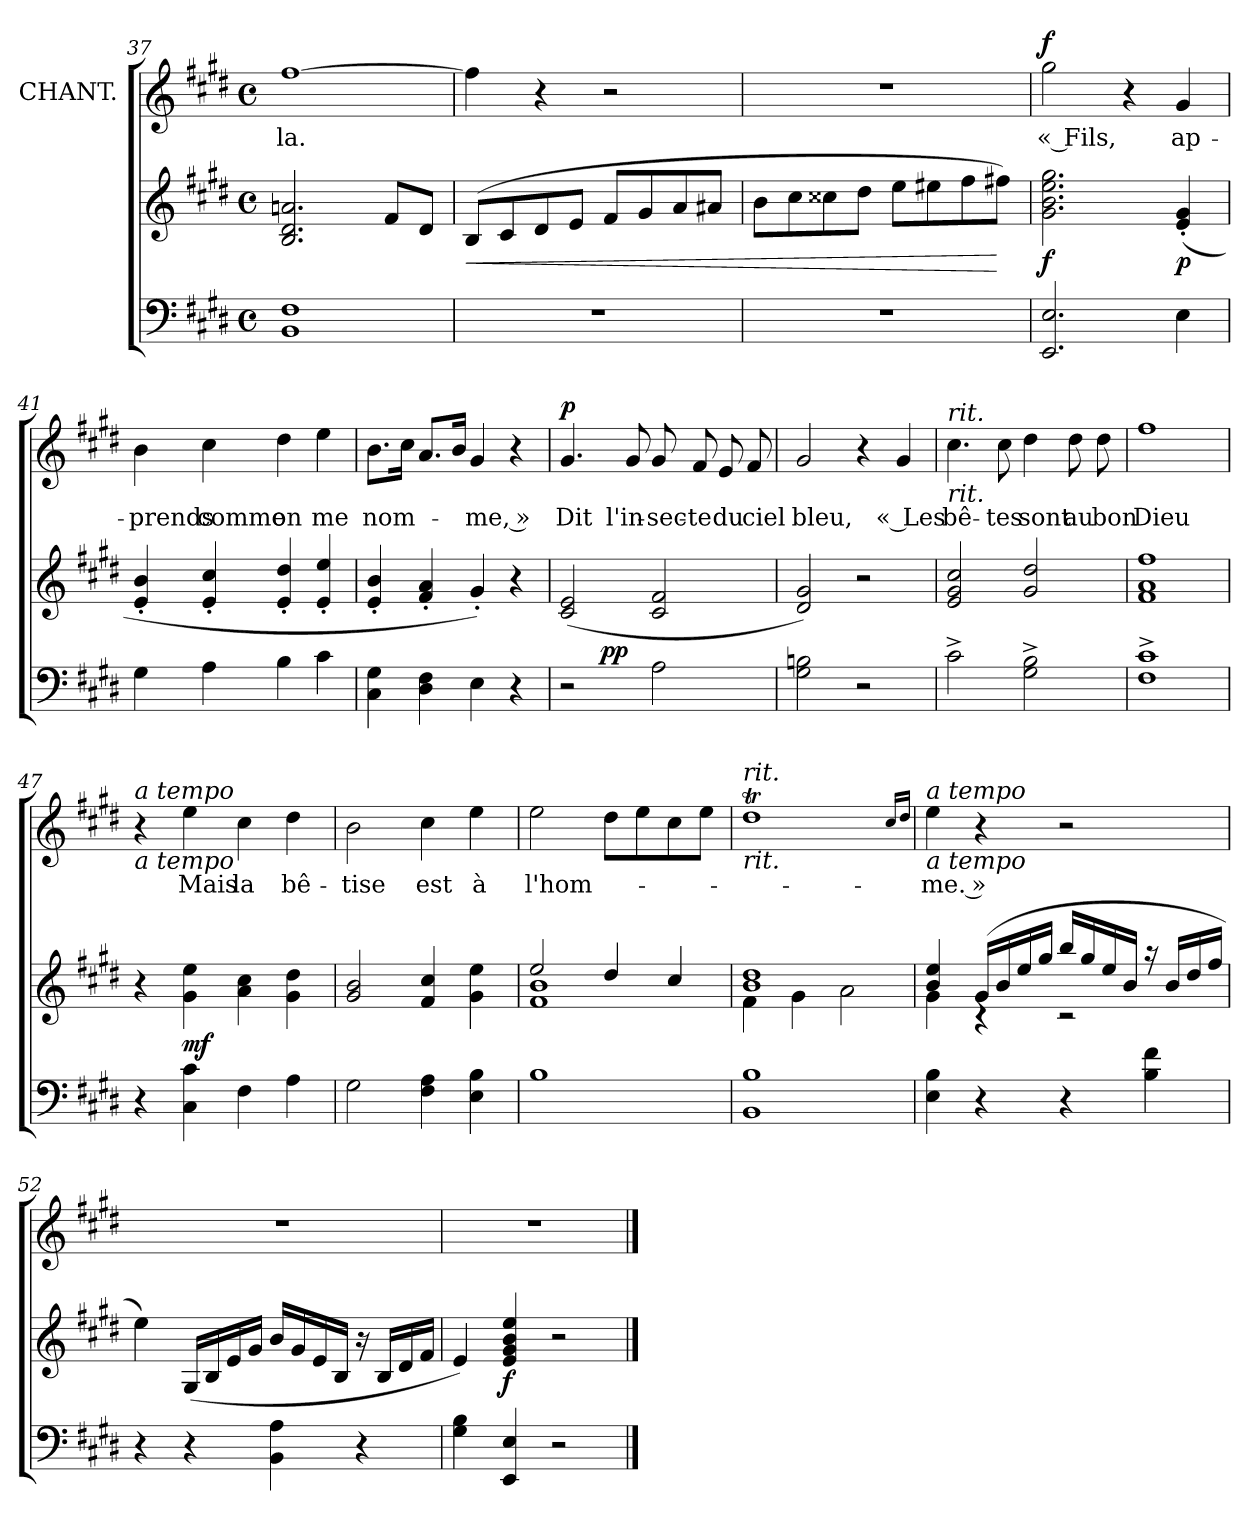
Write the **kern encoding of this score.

**kern	**dynam	**kern	**dynam	**kern	**text	**dynam
*part3	*part3	*part2	*part2	*part1	*part1	*part1
*staff3	*staff3	*staff2	*staff2	*staff1	*staff1	*staff1
*	*	*	*	*I"CHANT.	*	*
*clefF4	*	*clefG2	*	*clefG2	*	*
*k[f#c#g#d#]	*	*k[f#c#g#d#]	*	*k[f#c#g#d#]	*	*
*E:	*	*E:	*	*E:	*	*
*M4/4	*	*M4/4	*	*M4/4	*	*
*met(c)	*	*met(c)	*	*met(c)	*	*
=37	=37	=37	=37	=37	=37	=37
!	!	!	!	!	!LO:LY:b	!
1BB 1F#	.	2.B/ 2.d#/ 2.an/	.	[1ff#	-la.	.
.	.	8f#/L	.	.	.	.
.	.	8d#/J	.	.	.	.
=38	=38	=38	=38	=38	=38	=38
!	!	!	!LO:HP:b	!	!	!
1r	.	(>8B/L	<	4ff#\]	.	.
.	.	8c#/	.	.	.	.
.	.	8d#/	.	4r	.	.
.	.	8e/J	.	.	.	.
.	.	8f#/L	.	2r	.	.
.	.	8g#/	.	.	.	.
.	.	8a/	.	.	.	.
.	.	8a#X/J	.	.	.	.
=39	=39	=39	=39	=39	=39	=39
1r	.	8b\L	.	1r	.	.
.	.	8cc#\	.	.	.	.
.	.	8cc##X\	.	.	.	.
.	.	8dd#\J	.	.	.	.
.	.	8ee\L	.	.	.	.
.	.	8ee#X\	.	.	.	.
.	.	8ff#\	.	.	.	.
.	.	8ff#X\J)	[	.	.	.
!!LO:LB:g=z
=40	=40	=40	=40	=40	=40	=40
!	!	!	!LO:DY:b	!	!LO:LY:b	!LO:DY:a
2.EE/ 2.E/	.	2.g#\ 2.b\ 2.ee\ 2.gg#\	f	2gg#\	« Fils,	f
.	.	.	.	4r	.	.
!	!	!	!LO:DY:b	!	!LO:LY:b	!
4E\	.	(4e/'< 4g#/'<	p	4g#/	ap-	.
=41	=41	=41	=41	=41	=41	=41
!	!	!	!	!	!LO:LY:b	!
4G#\	.	4e/'< 4b/'<	.	4b\	-prends	.
!	!	!	!	!	!LO:LY:b	!
4A\	.	4e/'< 4cc#/'<	.	4cc#\	comme	.
!	!	!	!	!	!LO:LY:b	!
4B\	.	4e/'< 4dd#/'<	.	4dd#\	on	.
!	!	!	!	!	!LO:LY:b	!
4c#\	.	4e/'< 4ee/'<	.	4ee\	me	.
=42	=42	=42	=42	=42	=42	=42
!	!	!	!	!	!LO:LY:b	!
4C#\ 4G#\	.	4e/'< 4b/'<	.	8.b\L	nom-	.
.	.	.	.	16cc#\Jk	.	.
4D#\ 4F#\	.	4f#/'< 4a/'<	.	8.a/L	.	.
.	.	.	.	16b/Jk	.	.
!	!	!	!	!	!LO:LY:b	!
4E\	.	4g#'</)	.	4g#/	-me, »	.
4r	.	4r	.	4r	.	.
=43	=43	=43	=43	=43	=43	=43
!	!	!	!	!	!LO:LY:b	!LO:DY:a
*^	*	*	*	*	*	*
2r	4ryy	.	(2c#/ 2e/	.	4.g#/	Dit	p
!	!	!LO:DY:a	!	!	!	!	!
.	2.ryy	pp	.	.	.	.	.
!	!	!	!	!	!	!LO:LY:b	!
.	.	.	.	.	8g#/	l'in-	.
!	!	!	!	!	!	!LO:LY:b	!
2A\	.	.	2c#/ 2f#/	.	8g#/	-sec-	.
!	!	!	!	!	!	!LO:LY:b	!
.	.	.	.	.	8f#/	-te	.
!	!	!	!	!	!	!LO:LY:b	!
.	.	.	.	.	8e/	du	.
!	!	!	!	!	!	!LO:LY:b	!
.	.	.	.	.	8f#/	ciel	.
=44	=44	=44	=44	=44	=44	=44	=44
!	!	!	!	!	!	!LO:LY:b	!
*v	*v	*	*	*	*	*	*
2G#\ 2Bn\	.	2d#/ 2g#/)	.	2g#/	bleu,	.
2r	.	2r	.	4r	.	.
!	!	!	!	!	!LO:LY:b	!
.	.	.	.	4g#/	« Les	.
=45	=45	=45	=45	=45	=45	=45
!	!	!	!	!LO:TX:a:i:t=rit.	!	!
!	!	!	!	!LO:TX:b:i:t=rit.	!	!
!	!	!	!	!	!LO:LY:b	!
2c#^>\	.	2e/ 2g#/ 2cc#/	.	4.cc#\	bê-	.
!	!	!	!	!	!LO:LY:b	!
.	.	.	.	8cc#\	-tes	.
!	!	!	!	!	!LO:LY:b	!
2G#\^> 2B\^>	.	2g#/ 2dd#/	.	4dd#\	sont	.
!	!	!	!	!	!LO:LY:b	!
.	.	.	.	8dd#\	au	.
!	!	!	!	!	!LO:LY:b	!
.	.	.	.	8dd#\	bon	.
=46	=46	=46	=46	=46	=46	=46
!	!	!	!	!	!LO:LY:b	!
1F#^> 1c#^>	.	1f# 1a 1ff#	.	1ff#	Dieu	.
!!LO:LB:g=z
=47	=47	=47	=47	=47	=47	=47
!	!	!	!	!LO:TX:a:i:t=a tempo	!	!
!	!	!	!	!LO:TX:b:i:t=a tempo	!	!
4r	.	4r	.	4r	.	.
!	!LO:DY:a	!	!	!	!LO:LY:b	!
4C#\ 4c#\	mf	4g#\ 4ee\	.	4ee\	Mais	.
!	!	!	!	!	!LO:LY:b	!
4F#\	.	4a\ 4cc#\	.	4cc#\	la	.
!	!	!	!	!	!LO:LY:b	!
4A\	.	4g#\ 4dd#\	.	4dd#\	bê-	.
=48	=48	=48	=48	=48	=48	=48
!	!	!	!	!	!LO:LY:b	!
2G#\	.	2g#/ 2b/	.	2b\	-tise	.
!	!	!	!	!	!LO:LY:b	!
4F#\ 4A\	.	4f#/ 4cc#/	.	4cc#\	est	.
!	!	!	!	!	!LO:LY:b	!
4E\ 4B\	.	4g#\ 4ee\	.	4ee\	à	.
=49	=49	=49	=49	=49	=49	=49
*	*	*^	*	*	*	*
!	!	!	!	!	!	!LO:LY:b	!
1B	.	2ee/	1f# 1b	.	2ee\	l'hom-	.
.	.	4dd#/	.	.	8dd#\L	.	.
.	.	.	.	.	8ee\	.	.
.	.	4cc#/	.	.	8cc#\	.	.
.	.	.	.	.	8ee\J	.	.
=50	=50	=50	=50	=50	=50	=50	=50
!	!	!	!	!	!LO:TX:a:i:t=rit.	!	!
!	!	!	!	!	!LO:TX:b:i:t=rit.	!	!
1BB 1B	.	1b 1dd#	4f#\	.	1dd#t	.	.
.	.	.	4g#\	.	.	.	.
.	.	.	2a\	.	.	.	.
.	.	.	.	.	16qcc#/LL	.	.
.	.	.	.	.	16qdd#TTT/JJ	.	.
=51	=51	=51	=51	=51	=51	=51	=51
!	!	!	!	!	!LO:TX:a:i:t=a tempo	!	!
!	!	!	!	!	!LO:TX:b:i:t=a tempo	!	!
!	!	!	!	!	!	!LO:LY:b	!
4E\ 4B\	.	4b/ 4ee/	4g#\	.	4ee\	-me. »	.
4r	.	(>16g#/LL	4rc	.	4r	.	.
.	.	16b/	.	.	.	.	.
.	.	16ee/	.	.	.	.	.
.	.	16gg#/JJ	.	.	.	.	.
4r	.	16bb/LL	2rc	.	2r	.	.
.	.	16gg#/	.	.	.	.	.
.	.	16ee/	.	.	.	.	.
.	.	16b/JJ	.	.	.	.	.
4B\ 4f#\	.	16raa	.	.	.	.	.
.	.	16b/LL	.	.	.	.	.
.	.	16dd#/	.	.	.	.	.
.	.	16ff#/JJ	.	.	.	.	.
*	*	*v	*v	*	*	*	*
=52	=52	=52	=52	=52	=52	=52
4r	.	4ee\)	.	1r	.	.
4r	.	(>16G#/LL	.	.	.	.
.	.	16B/	.	.	.	.
.	.	16e/	.	.	.	.
.	.	16g#/JJ	.	.	.	.
4BB\ 4A\	.	16b/LL	.	.	.	.
.	.	16g#/	.	.	.	.
.	.	16e/	.	.	.	.
.	.	16B/JJ	.	.	.	.
4r	.	16r	.	.	.	.
.	.	16B/LL	.	.	.	.
.	.	16d#/	.	.	.	.
.	.	16f#/JJ	.	.	.	.
=53	=53	=53	=53	=53	=53	=53
4G#\ 4B\	.	4e/)	.	1r	.	.
!	!	!	!LO:DY:b	!	!	!
4EE/ 4E/	.	4e/ 4g#/ 4b/ 4ee/	f	.	.	.
2r	.	2r	.	.	.	.
==	==	==	==	==	==	==
*-	*-	*-	*-	*-	*-	*-
